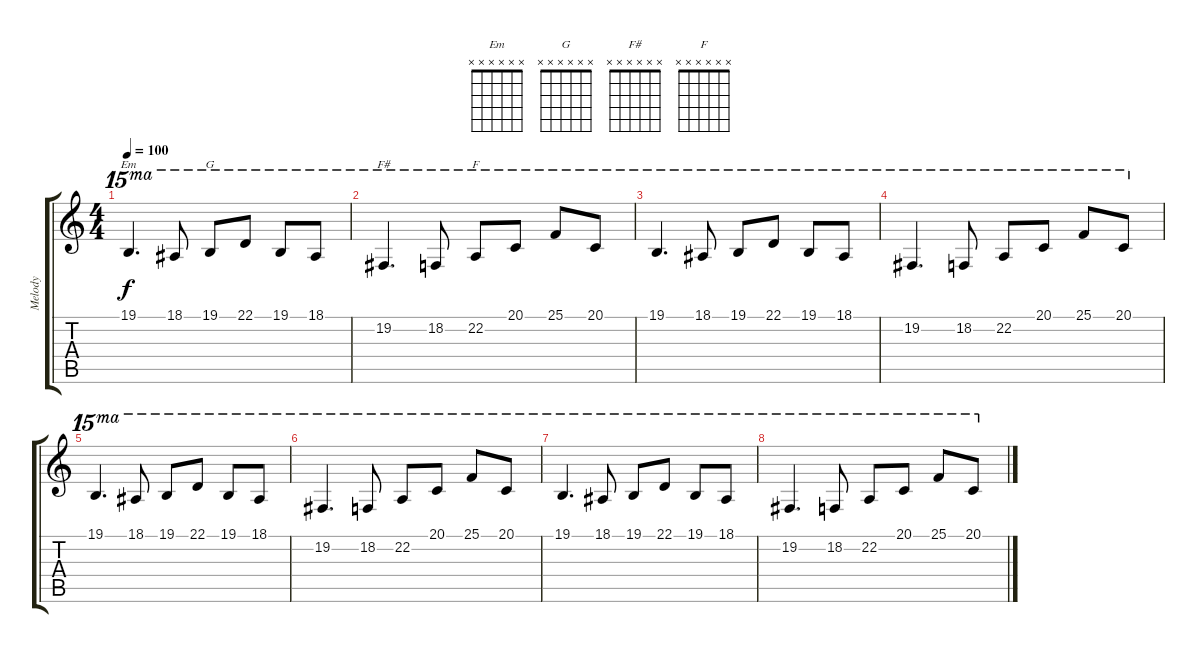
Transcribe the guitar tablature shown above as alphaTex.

\track ("Melody" "Melody") {instrument fx8scifi}
\staff {score tabs}
\tuning (E4 B3 G3 D3 A2 E2) {hide}
\chord ("Em" x x x x x x)
\chord ("G" x x x x x x)
\chord ("F#" x x x x x x)
\chord ("F" x x x x x x)
\ts (4 4)
\tempo 100
\clef g2
\ks c
19.1.4{d ch "Em" ot 15ma dy f} 18.1.8{ot 15ma} 19.1.8{ch "G" ot 15ma} 22.1.8{ot 15ma} 19.1.8{ot 15ma} 18.1.8{ot 15ma} |
19.2.4{d ch "F#" ot 15ma} 18.2.8{ot 15ma} 22.2.8{ch "F" ot 15ma} 20.1.8{ot 15ma} 25.1.8{ot 15ma} 20.1.8{ot 15ma} |
19.1.4{d ot 15ma} 18.1.8{ot 15ma} 19.1.8{ot 15ma} 22.1.8{ot 15ma} 19.1.8{ot 15ma} 18.1.8{ot 15ma} |
19.2.4{d ot 15ma} 18.2.8{ot 15ma} 22.2.8{ot 15ma} 20.1.8{ot 15ma} 25.1.8{ot 15ma} 20.1.8{ot 15ma} |
19.1.4{d ot 15ma} 18.1.8{ot 15ma} 19.1.8{ot 15ma} 22.1.8{ot 15ma} 19.1.8{ot 15ma} 18.1.8{ot 15ma} |
19.2.4{d ot 15ma} 18.2.8{ot 15ma} 22.2.8{ot 15ma} 20.1.8{ot 15ma} 25.1.8{ot 15ma} 20.1.8{ot 15ma} |
19.1.4{d ot 15ma} 18.1.8{ot 15ma} 19.1.8{ot 15ma} 22.1.8{ot 15ma} 19.1.8{ot 15ma} 18.1.8{ot 15ma} |
19.2.4{d ot 15ma} 18.2.8{ot 15ma} 22.2.8{ot 15ma} 20.1.8{ot 15ma} 25.1.8{ot 15ma} 20.1.8{ot 15ma}
